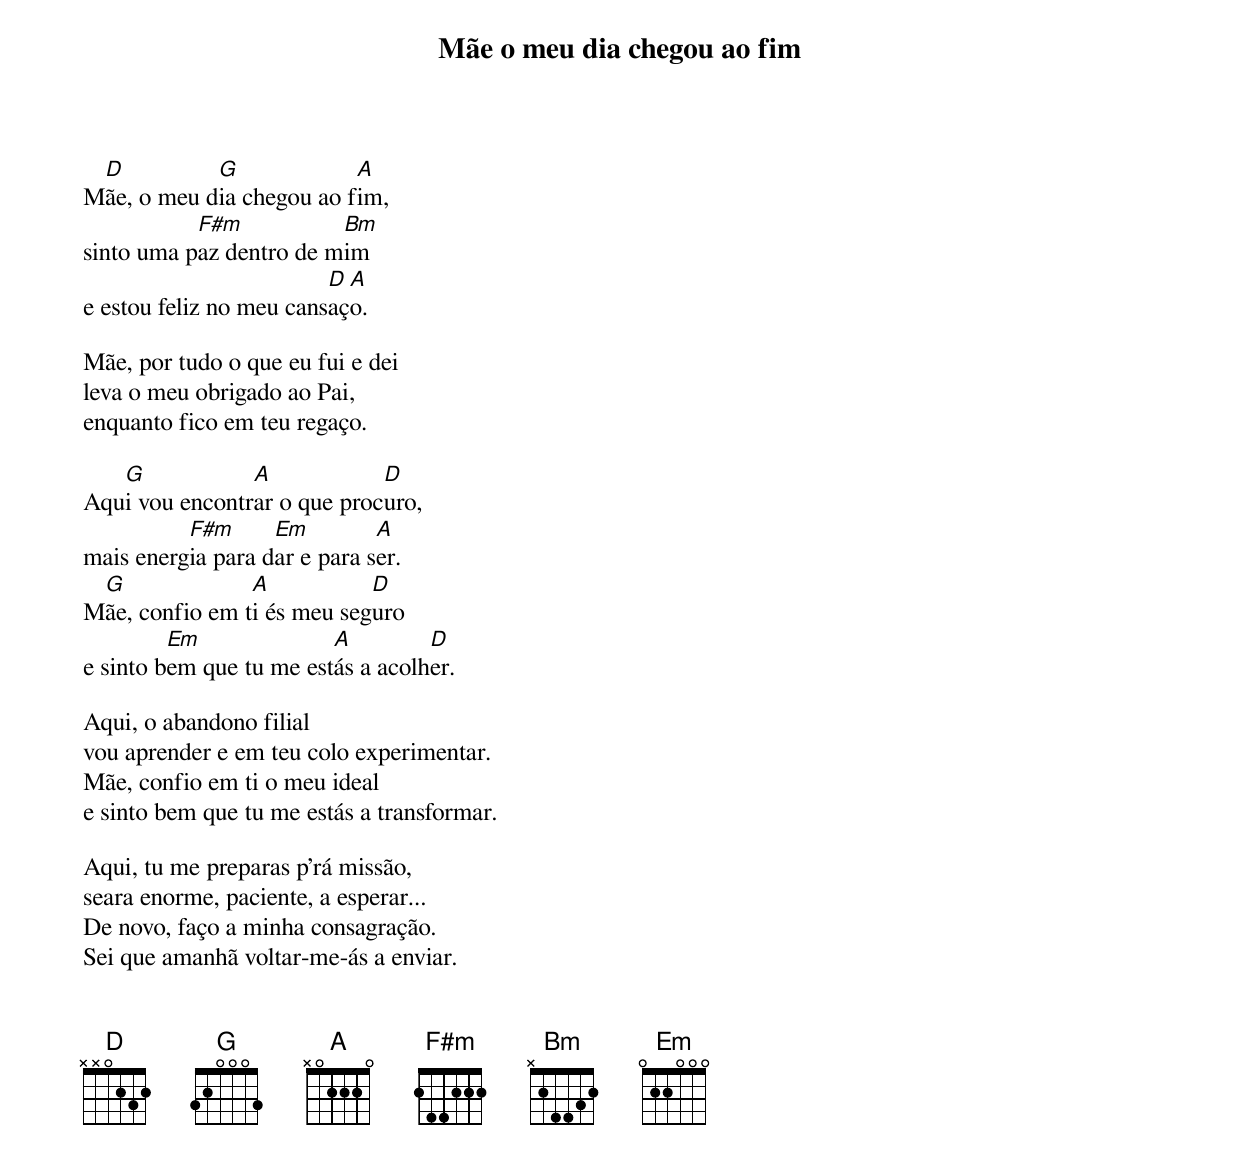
Mãe o meu dia chegou ao fim

 D          G             A
Mãe, o meu dia chegou ao fim,
           F#m           Bm
sinto uma paz dentro de mim
                         D A
e estou feliz no meu cansaço.

Mãe, por tudo o que eu fui e dei
leva o meu obrigado ao Pai,
enquanto fico em teu regaço.

   G            A            D
Aqui vou encontrar o que procuro,
          F#m      Em         A
mais energia para dar e para ser.
 G              A           D
Mãe, confio em ti és meu seguro
         Em              A         D
e sinto bem que tu me estás a acolher.

Aqui, o abandono filial
vou aprender e em teu colo experimentar.
Mãe, confio em ti o meu ideal
e sinto bem que tu me estás a transformar.

Aqui, tu me preparas p’rá missão,
seara enorme, paciente, a esperar...
De novo, faço a minha consagração.
Sei que amanhã voltar-me-ás a enviar.

<iframe src="https://www.youtube.com/embed/KSrwVwJCgco" frameborder="0"></iframe>
